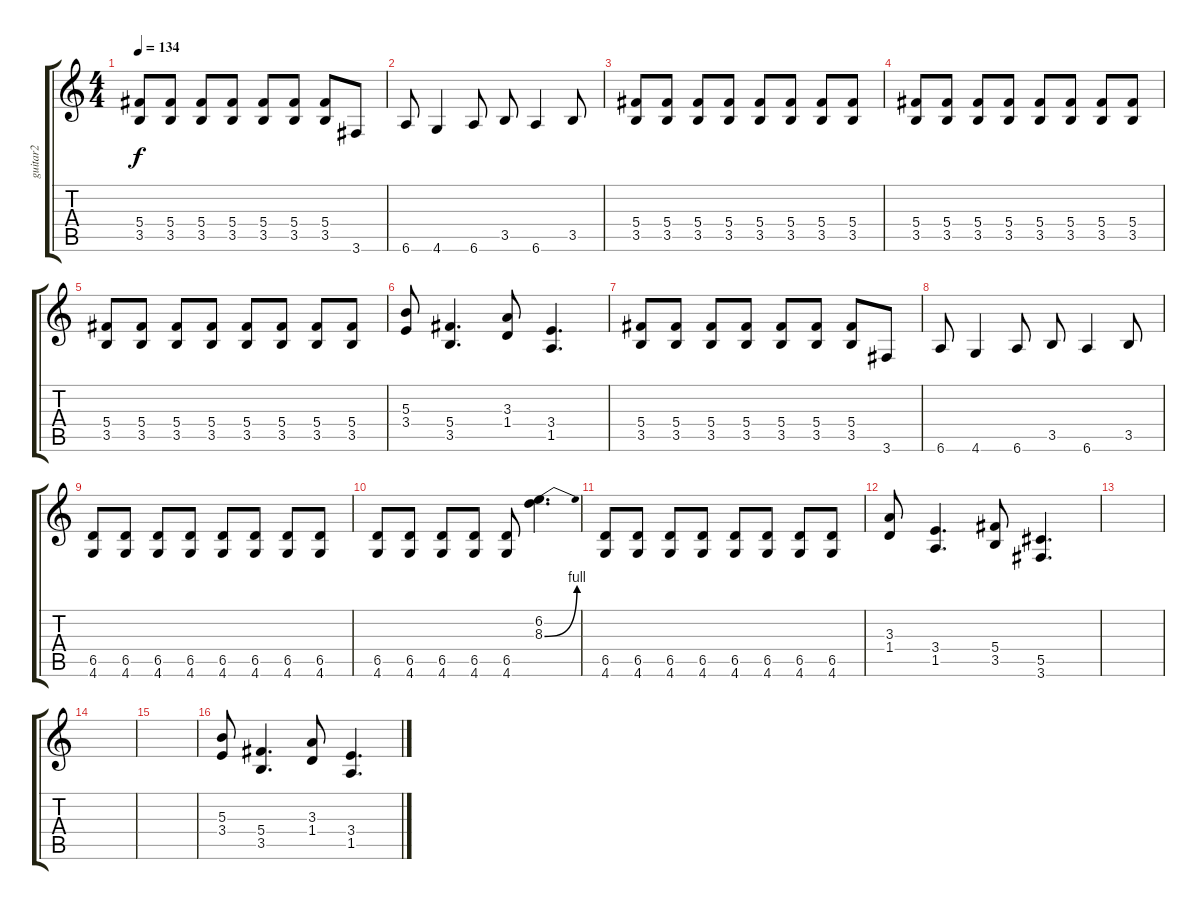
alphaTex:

\track ("guitar2" "guitar2") {instrument distortionguitar}
\staff {score tabs}
\tuning (Eb4 Bb3 Gb3 Db3 Ab2 Eb2) {hide}
\ts (4 4)
\tempo 134
\clef g2
\ks c
(5.4 3.5).8{dy f} (5.4 3.5).8 (5.4 3.5).8 (5.4 3.5).8 (5.4 3.5).8 (5.4 3.5).8 (5.4 3.5).8 3.6.8 |
6.6.8 4.6.4 6.6.8 3.5.8 6.6.4 3.5.8 |
(5.4 3.5).8 (5.4 3.5).8 (5.4 3.5).8 (5.4 3.5).8 (5.4 3.5).8 (5.4 3.5).8 (5.4 3.5).8 (5.4 3.5).8 |
(5.4 3.5).8 (5.4 3.5).8 (5.4 3.5).8 (5.4 3.5).8 (5.4 3.5).8 (5.4 3.5).8 (5.4 3.5).8 (5.4 3.5).8 |
(5.4 3.5).8 (5.4 3.5).8 (5.4 3.5).8 (5.4 3.5).8 (5.4 3.5).8 (5.4 3.5).8 (5.4 3.5).8 (5.4 3.5).8 |
(5.3 3.4).8 (5.4 3.5).4{d} (3.3 1.4).8 (3.4 1.5).4{d} |
(5.4 3.5).8 (5.4 3.5).8 (5.4 3.5).8 (5.4 3.5).8 (5.4 3.5).8 (5.4 3.5).8 (5.4 3.5).8 3.6.8 |
6.6.8 4.6.4 6.6.8 3.5.8 6.6.4 3.5.8 |
(6.5 4.6).8 (6.5 4.6).8 (6.5 4.6).8 (6.5 4.6).8 (6.5 4.6).8 (6.5 4.6).8 (6.5 4.6).8 (6.5 4.6).8 |
(6.5 4.6).8 (6.5 4.6).8 (6.5 4.6).8 (6.5 4.6).8 (6.5 4.6).8 (6.2 8.3{be (bend 0 0 60 4)}).4{d} |
(6.5 4.6).8 (6.5 4.6).8 (6.5 4.6).8 (6.5 4.6).8 (6.5 4.6).8 (6.5 4.6).8 (6.5 4.6).8 (6.5 4.6).8 |
(3.3 1.4).8 (3.4 1.5).4{d} (5.4 3.5).8 (5.5 3.6).4{d} |
|
|
|
(5.3 3.4).8 (5.4 3.5).4{d} (3.3 1.4).8 (3.4 1.5).4{d}
